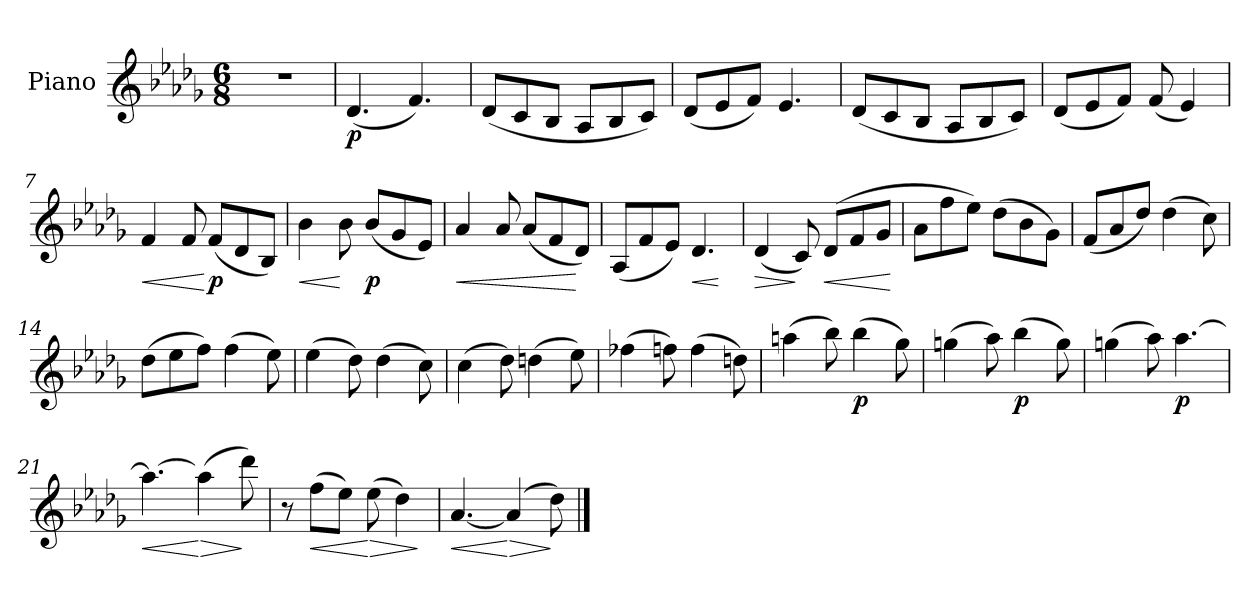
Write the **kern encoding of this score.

**kern	**dynam
*part1	*part1
*staff1	*staff1
*I"Piano	*
*clefG2	*
*k[b-e-a-d-g-]	*
*D-:	*
*M6/8	*
=1	=1
2.r	.
=2	=2
!	!LO:DY:b
(<4.d-/	p
4.f/)	.
=3	=3
(<8d-/L	.
8c/	.
8B-/J	.
8A-/L	.
8B-/	.
8c/J)	.
=4	=4
(<8d-/L	.
8e-/	.
8f/J)	.
4.e-/	.
=5	=5
(<8d-/L	.
8c/	.
8B-/J	.
8A-/L	.
8B-/	.
8c/J)	.
=6	=6
(<8d-/L	.
8e-/	.
8f/J)	.
(<8f/	.
4e-/)	.
!!LO:LB:g=z
=7	=7
!	!LO:HP:b
4f/	<
8f/	.
!	!LO:DY:n=1:b
(<8f/L	[ p
8d-/	.
8B-/J)	.
=8	=8
!	!LO:HP:b
4b-\	<
8b-\	[
!	!LO:DY:b
(<8b-/L	p
8g-/	.
8e-/J)	.
=9	=9
!	!LO:HP:b
4a-/	<
8a-/	.
(<8a-/L	.
8f/	.
8d-/J)	[
=10	=10
(<8A-/L	.
8f/	.
8e-/J)	.
!	!LO:HP:b
4.d-/	<
.	[
=11	=11
!	!LO:HP:b
(<4d-/	>
8c/)	]
!	!LO:HP:b
(>8d-/L	<
8f/	.
8g-/J	.
.	[
=12	=12
8a-\L	.
8ff\	.
8ee-\J)	.
(>8dd-\L	.
8b-\	.
8g-\J)	.
!!LO:LB:g=z
=13	=13
(<8f/L	.
8a-/	.
8dd-/J)	.
(>4dd-\	.
8cc\)	.
=14	=14
(>8dd-\L	.
8ee-\	.
8ff\J)	.
(>4ff\	.
8ee-\)	.
=15	=15
(>4ee-\	.
8dd-\)	.
(>4dd-\	.
8cc\)	.
=16	=16
(>4cc\	.
8dd-\)	.
(>4ddn\	.
8ee-\)	.
=17	=17
(>4ff-Xi\	.
8ff\)	.
(>4ff\	.
8ddn\)	.
=18	=18
(>4aan\	.
8bb-\)	.
!	!LO:DY:b
(>4bb-\	p
8gg-\)	.
!!LO:LB:g=z
=19	=19
(>4ggn\	.
8aa-\)	.
!	!LO:DY:b
(>4bb-\	p
8gg\)	.
=20	=20
(>4ggn\	.
8aa-\)	.
!	!LO:DY:b
[4.aa-\	p
=21	=21
!	!LO:HP:b
4.aa-\_	<
!	!LO:HP:n=1:b
(>4aa-\]	[ >
8ddd-\)	]
=22	=22
8r	.
!	!LO:HP:b
(>8ff\L	<
8ee-\J)	.
!	!LO:HP:n=1:b
(>8ee-\	[ >
4dd-\)	.
.	]
=23	=23
!	!LO:HP:b
[4.a-/	<
!	!LO:HP:n=1:b
(>4a-/]	[ >
8dd-\)	]
==	==
*-	*-
